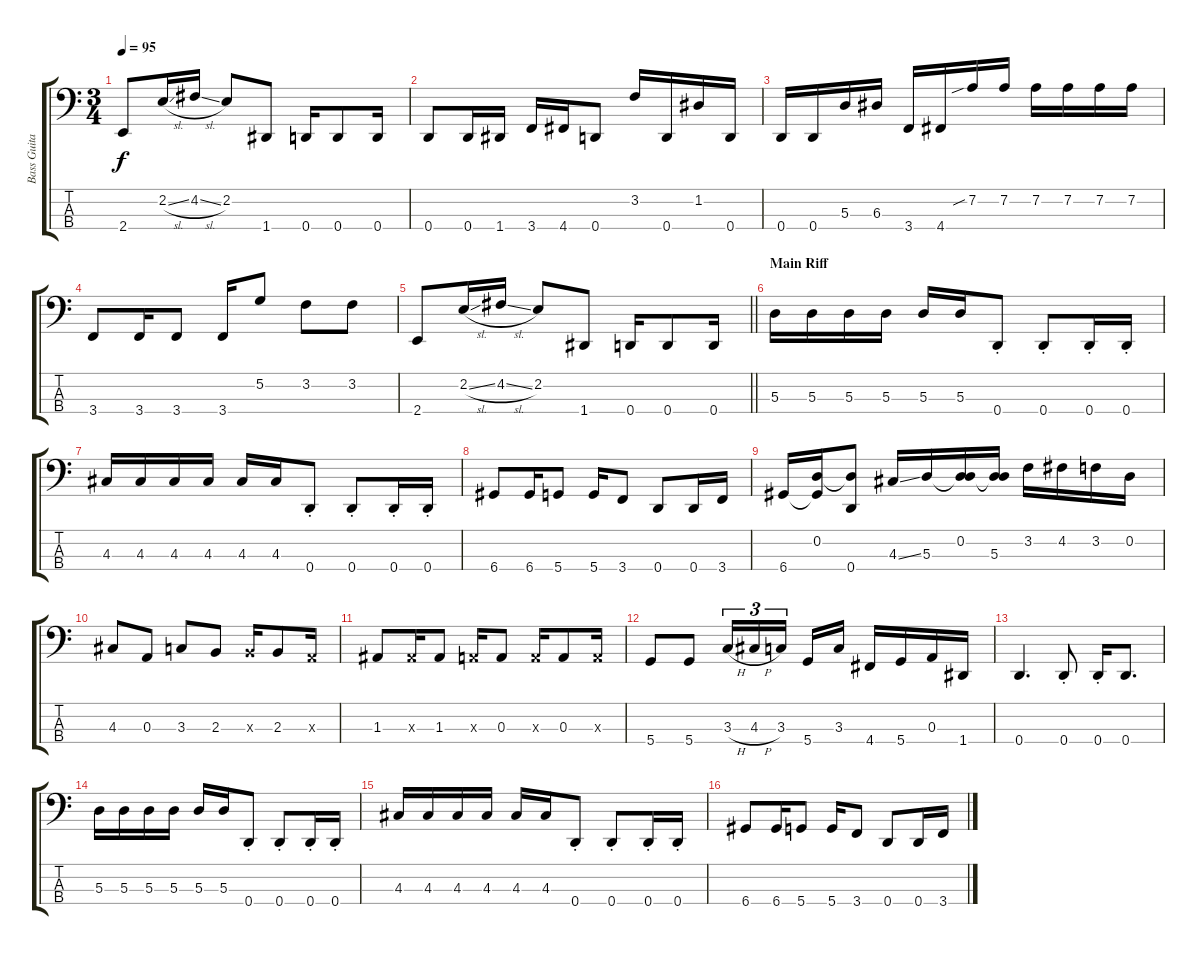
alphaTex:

\track ("Bass Guitar" "Bass Guita") {instrument electricbassfinger}
\staff {score tabs}
\tuning (G2 D2 A1 D1) {hide}
\ts (3 4)
\tempo 95
\clef f4
\ks c
2.4.8{dy f} 2.2{sl}.16 4.2{sl}.16 2.2.8 1.4.8 0.4.16 0.4.8 0.4.16 |
0.4.8 0.4.16 1.4.16 3.4.16 4.4.16 0.4.8 3.2.16 0.4.16 1.2.16 0.4.16 |
0.4.16 0.4.16 5.3.16 6.3.16 3.4.16 4.4.16 7.2{sib}.16 7.2.16 7.2.16 7.2.16 7.2.16 7.2.16 |
3.4.8 3.4.16 3.4.8 3.4.16 5.2.8 3.2.8 3.2.8 |
\barLineRight lightlight
2.4.8 2.2{sl}.16 4.2{sl}.16 2.2.8 1.4.8 0.4.16 0.4.8 0.4.16 |
\section ("" "Main Riff")
5.3.16 5.3.16 5.3.16 5.3.16 5.3.16 5.3.16 0.4{st}.8 0.4{st}.8 0.4{st}.16 0.4{st}.16 |
4.3.16 4.3.16 4.3.16 4.3.16 4.3.16 4.3.16 0.4{st}.8 0.4{st}.8 0.4{st}.16 0.4{st}.16 |
6.4.8 6.4.16 5.4.8 5.4.16 3.4.8 0.4.8 0.4.16 3.4.16 |
6.4.16 (0.2 6.4{t}).16 (0.2{t} 0.4).8 4.3{ss}.16 5.3.16 (0.2 5.3{t}).16 (0.2{t} 5.3).16 3.2.16 4.2.16 3.2.16 0.2.16 |
4.3.8 0.3.8 3.3.8 2.3.8 2.3{x}.16 2.3.8 0.3{x}.16 |
1.3.8 1.3{x}.16 1.3.8 0.3{x}.16 0.3.8 0.3{x}.16 0.3.8 0.3{x}.16 |
5.4.8 5.4.8 3.3{h}.16{tu (3 2)} 4.3{h}.16{tu (3 2)} 3.3.16{tu (3 2) beam splitsecondary} 5.4.16 3.3.16 4.4.16 5.4.16 0.3.16 1.4.16 |
0.4.4{d} 0.4{st}.8 0.4{st}.16 0.4.8{d} |
5.3.16 5.3.16 5.3.16 5.3.16 5.3.16 5.3.16 0.4{st}.8 0.4{st}.8 0.4{st}.16 0.4{st}.16 |
4.3.16 4.3.16 4.3.16 4.3.16 4.3.16 4.3.16 0.4{st}.8 0.4{st}.8 0.4{st}.16 0.4{st}.16 |
6.4.8 6.4.16 5.4.8 5.4.16 3.4.8 0.4.8 0.4.16 3.4.16
